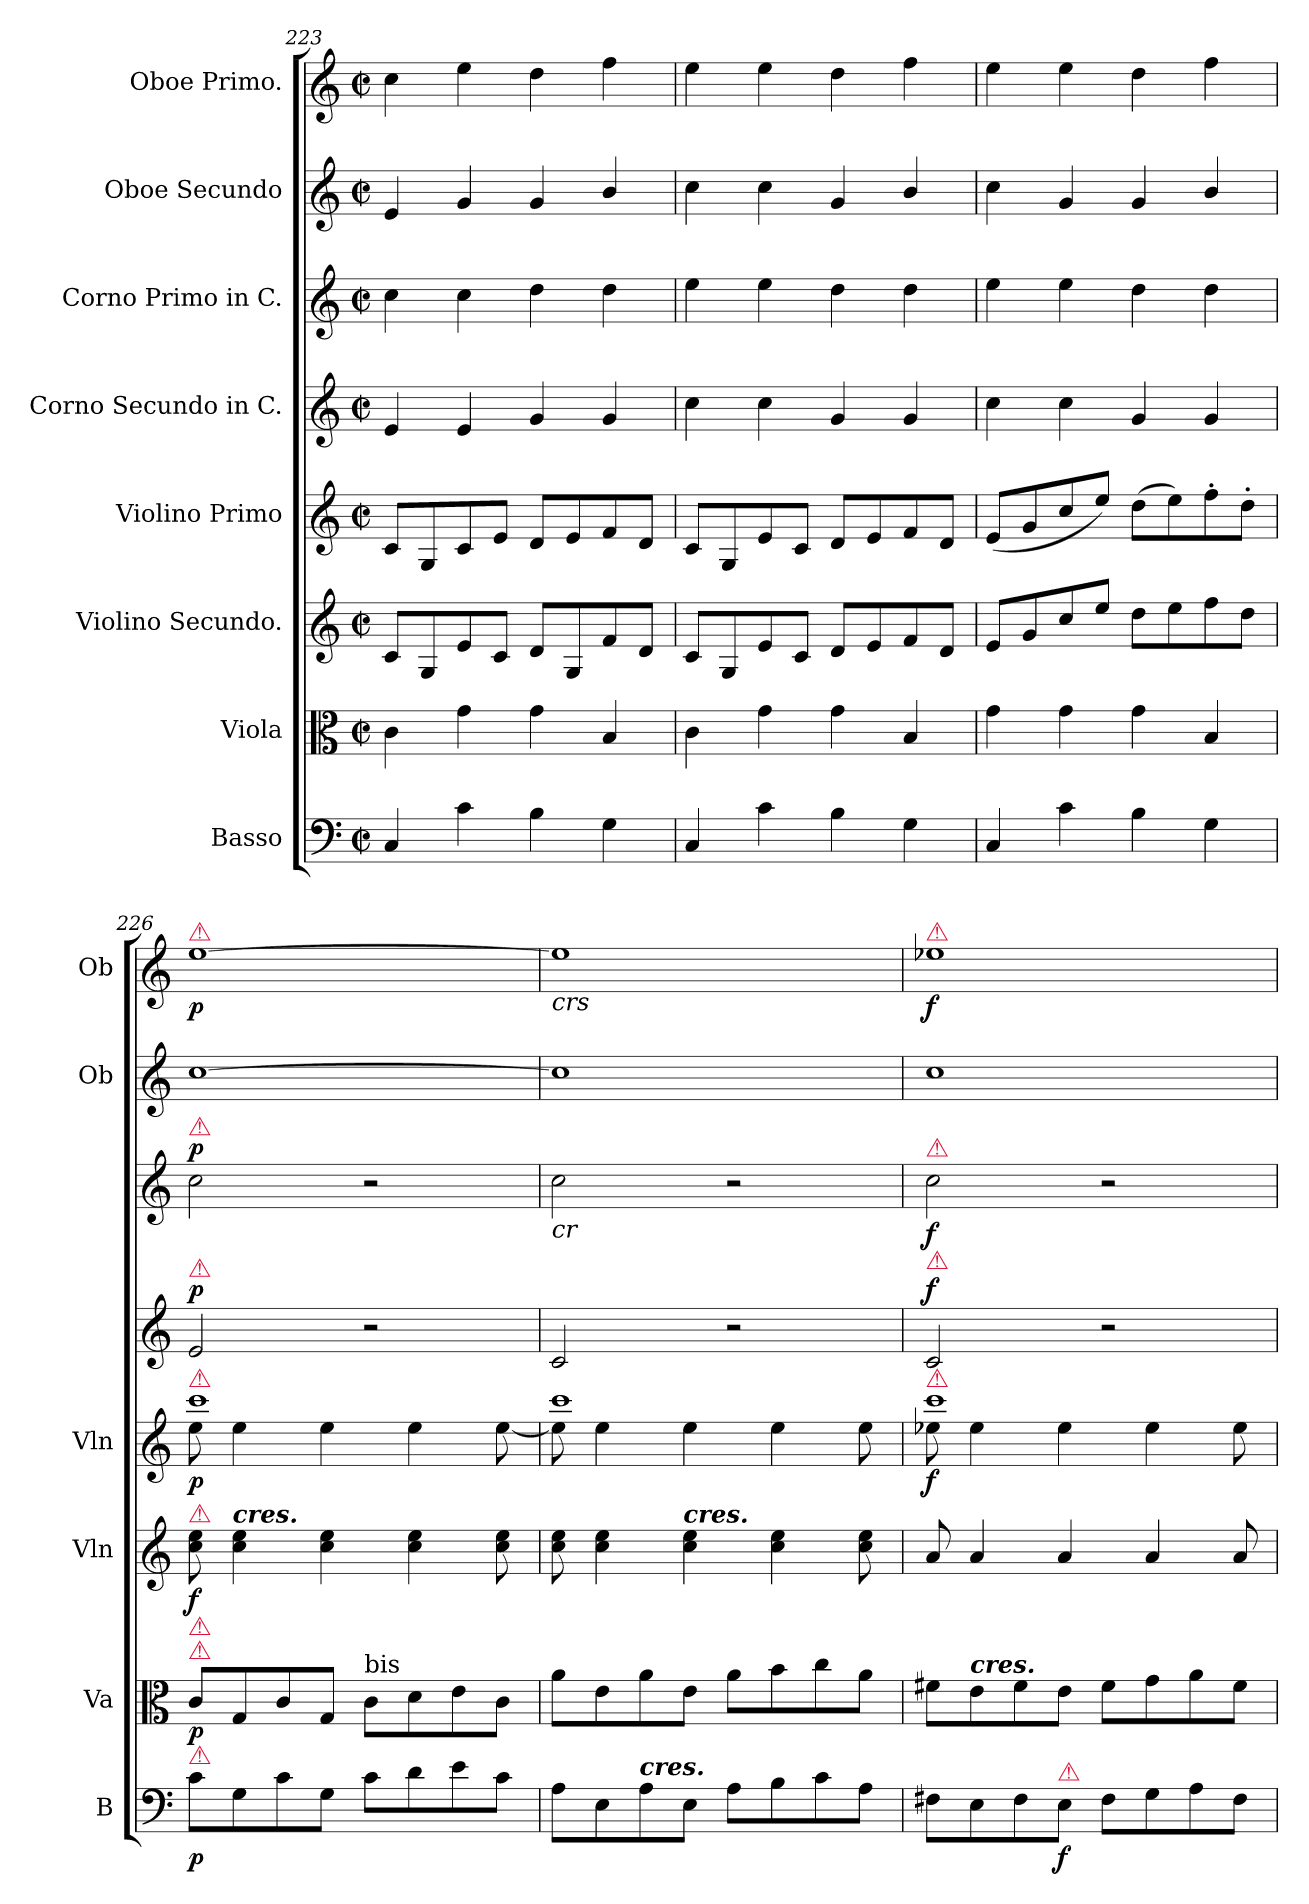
**kern	**dynam	**kern	**dynam	**kern	**dynam	**kern	**dynam	**kern	**dynam	**kern	**dynam	**kern	**kern	**dynam
*part8	*part8	*part7	*part7	*part6	*part6	*part5	*part5	*part4	*part4	*part3	*part3	*part2	*part1	*part1
*staff8	*staff8	*staff7	*staff7	*staff6	*staff6	*staff5	*staff5	*staff4	*staff4	*staff3	*staff3	*staff2	*staff1	*staff1
*I"Basso	*	*I"Viola	*	*I"Violino Secundo.	*	*I"Violino Primo	*	*I"Corno Secundo in C.	*	*I"Corno Primo in C.	*	*I"Oboe Secundo	*I"Oboe Primo.	*
*I'B	*	*I'Va	*	*I'Vln	*	*I'Vln	*	*	*	*	*	*I'Ob	*I'Ob	*
*clefF4	*	*clefC3	*	*clefG2	*	*clefG2	*	*clefG2	*	*clefG2	*	*clefG2	*clefG2	*
*k[]	*	*k[]	*	*k[]	*	*k[]	*	*k[]	*	*k[]	*	*k[]	*k[]	*
*C:	*	*C:	*	*C:	*	*C:	*	*C:	*	*C:	*	*C:	*C:	*
*M2/2	*	*M2/2	*	*M2/2	*	*M2/2	*	*M2/2	*	*M2/2	*	*M2/2	*M2/2	*
*met(c|)	*	*met(c|)	*	*met(c|)	*	*met(c|)	*	*met(c|)	*	*met(c|)	*	*met(c|)	*met(c|)	*
=223	=223	=223	=223	=223	=223	=223	=223	=223	=223	=223	=223	=223	=223	=223
4C/	.	4c\	.	8c/L	.	8c/L	.	4e/	.	4cc\	.	4e/	4cc\	.
.	.	.	.	8G/	.	8G/	.	.	.	.	.	.	.	.
4c\	.	4g\	.	8e/	.	8c/	.	4e/	.	4cc\	.	4g/	4ee\	.
.	.	.	.	8c/J	.	8e/J	.	.	.	.	.	.	.	.
4B\	.	4g\	.	8d/L	.	8d/L	.	4g/	.	4dd\	.	4g/	4dd\	.
.	.	.	.	8G/	.	8e/	.	.	.	.	.	.	.	.
4G\	.	4B/	.	8f/	.	8f/	.	4g/	.	4dd\	.	4b/	4ff\	.
.	.	.	.	8d/J	.	8d/J	.	.	.	.	.	.	.	.
=224	=224	=224	=224	=224	=224	=224	=224	=224	=224	=224	=224	=224	=224	=224
4C/	.	4c\	.	8c/L	.	8c/L	.	4cc\	.	4ee\	.	4cc\	4ee\	.
.	.	.	.	8G/	.	8G/	.	.	.	.	.	.	.	.
4c\	.	4g\	.	8e/	.	8e/	.	4cc\	.	4ee\	.	4cc\	4ee\	.
.	.	.	.	8c/J	.	8c/J	.	.	.	.	.	.	.	.
4B\	.	4g\	.	8d/L	.	8d/L	.	4g/	.	4dd\	.	4g/	4dd\	.
.	.	.	.	8e/	.	8e/	.	.	.	.	.	.	.	.
4G\	.	4B/	.	8f/	.	8f/	.	4g/	.	4dd\	.	4b/	4ff\	.
.	.	.	.	8d/J	.	8d/J	.	.	.	.	.	.	.	.
=225	=225	=225	=225	=225	=225	=225	=225	=225	=225	=225	=225	=225	=225	=225
4C/	.	4g\	.	8e/L	.	(8e/L	.	4cc\	.	4ee\	.	4cc\	4ee\	.
.	.	.	.	8g/	.	8g/	.	.	.	.	.	.	.	.
4c\	.	4g\	.	8cc/	.	8cc/	.	4cc\	.	4ee\	.	4g/	4ee\	.
.	.	.	.	8ee/J	.	8ee/J)	.	.	.	.	.	.	.	.
4B\	.	4g\	.	8dd\L	.	(8dd\L	.	4g/	.	4dd\	.	4g/	4dd\	.
.	.	.	.	8ee\	.	8ee\)	.	.	.	.	.	.	.	.
4G\	.	4B/	.	8ff\	.	8ff'\	.	4g/	.	4dd\	.	4b/	4ff\	.
.	.	.	.	8dd\J	.	8dd'\J	.	.	.	.	.	.	.	.
=226	=226	=226	=226	=226	=226	=226	=226	=226	=226	=226	=226	=226	=226	=226
*	*	*	*	*	*	*^	*	*	*	*	*	*	*	*
!	!	!	!	!	!	!	!	!	!	!	!	!	!	!LO:TX:a:color=crimson:t=⚠	!
!	!	!	!	!	!	!	!	!	!	!	!LO:TX:a:color=crimson:t=⚠	!	!	!	!
!	!	!	!	!	!	!	!	!	!LO:TX:a:color=crimson:t=⚠	!	!	!	!	!	!
!	!	!	!	!	!	!LO:TX:a:color=crimson:t=⚠	!	!	!	!	!	!	!	!	!
!	!	!	!	!LO:TX:a:color=crimson:t=⚠	!	!	!	!	!	!	!	!	!	!	!
!	!	!LO:TX:a:color=crimson:t=⚠	!	!	!	!	!	!	!	!	!	!	!	!	!
!	!	!LO:TX:a:color=crimson:t=⚠	!	!	!	!	!	!	!	!	!	!	!	!	!
!LO:TX:a:color=crimson:t=⚠	!	!	!	!	!	!	!	!	!	!	!	!	!	!	!
!	!	!	!	!	!	!	!	!	!	!LO:DY:a	!	!LO:DY:a	!	!	!
8c\L	p	8c/L	p	8cc\ 8ee\	f	1ccc	8ee\	p	2e/	p	2cc\	p	[1cc	[1ee	p
!	!	!	!	!LO:TX:Bi:t=cres.	!	!	!	!	!	!	!	!	!	!	!
8G\	.	8G/	.	4cc\ 4ee\	.	.	4ee\	.	.	.	.	.	.	.	.
8c\	.	8c/	.	.	.	.	.	.	.	.	.	.	.	.	.
8G\J	.	8G/J	.	4cc\ 4ee\	.	.	4ee\	.	.	.	.	.	.	.	.
!	!	!LO:TX:a:t=bis	!	!	!	!	!	!	!	!	!	!	!	!	!
8c\L	.	8c\L	.	.	.	.	.	.	2r	.	2r	.	.	.	.
8d\	.	8d\	.	4cc\ 4ee\	.	.	4ee\	.	.	.	.	.	.	.	.
8e\	.	8e\	.	.	.	.	.	.	.	.	.	.	.	.	.
8c\J	.	8c\J	.	8cc\ 8ee\	.	.	[8ee\	.	.	.	.	.	.	.	.
=227	=227	=227	=227	=227	=227	=227	=227	=227	=227	=227	=227	=227	=227	=227	=227
!	!	!	!	!	!	!	!	!	!	!	!	!	!	!LO:TX:b:i:t=crs	!
!	!	!	!	!	!	!	!	!	!	!	!LO:TX:b:i:t=cr	!	!	!	!
8A\L	.	8a\L	.	8cc\ 8ee\	.	1ccc	8ee\]	.	2c/	.	2cc\	.	1cc]	1ee]	.
8E\	.	8e\	.	4cc\ 4ee\	.	.	4ee\	.	.	.	.	.	.	.	.
!LO:TX:Bi:t=cres.	!	!	!	!	!	!	!	!	!	!	!	!	!	!	!
8A\	.	8a\	.	.	.	.	.	.	.	.	.	.	.	.	.
!	!	!	!	!LO:TX:Bi:t=cres.	!	!	!	!	!	!	!	!	!	!	!
8E\J	.	8e\J	.	4cc\ 4ee\	.	.	4ee\	.	.	.	.	.	.	.	.
8A\L	.	8a\L	.	.	.	.	.	.	2r	.	2r	.	.	.	.
8B\	.	8b\	.	4cc\ 4ee\	.	.	4ee\	.	.	.	.	.	.	.	.
8c\	.	8cc\	.	.	.	.	.	.	.	.	.	.	.	.	.
8A\J	.	8a\J	.	8cc\ 8ee\	.	.	8ee\	.	.	.	.	.	.	.	.
=228	=228	=228	=228	=228	=228	=228	=228	=228	=228	=228	=228	=228	=228	=228	=228
!	!	!	!	!	!	!	!	!	!	!	!	!	!	!LO:TX:a:color=crimson:t=⚠	!
!	!	!	!	!	!	!	!	!	!	!	!LO:TX:a:color=crimson:t=⚠	!	!	!	!
!	!	!	!	!	!	!	!	!	!LO:TX:a:color=crimson:t=⚠	!	!	!	!	!	!
!	!	!	!	!	!	!LO:TX:a:color=crimson:t=⚠	!	!	!	!	!	!	!	!	!
!	!	!	!	!	!	!	!	!	!	!LO:DY:a	!	!	!	!	!
8F#X\L	.	8f#X\L	.	8a/	.	1ccc	8ee-X\	f	2c/	f	2cc\	f	1cc	1ee-X	f
!	!	!LO:TX:Bi:t=cres.	!	!	!	!	!	!	!	!	!	!	!	!	!
8E\	.	8e\	.	4a/	.	.	4ee-\	.	.	.	.	.	.	.	.
8F#\	.	8f#\	.	.	.	.	.	.	.	.	.	.	.	.	.
!LO:TX:a:color=crimson:t=⚠	!	!	!	!	!	!	!	!	!	!	!	!	!	!	!
8E\J	f	8e\J	.	4a/	.	.	4ee-\	.	.	.	.	.	.	.	.
8F#\L	.	8f#\L	.	.	.	.	.	.	2r	.	2r	.	.	.	.
8G\	.	8g\	.	4a/	.	.	4ee-\	.	.	.	.	.	.	.	.
8A\	.	8a\	.	.	.	.	.	.	.	.	.	.	.	.	.
8F#\J	.	8f#\J	.	8a/	.	.	8ee-\	.	.	.	.	.	.	.	.
*	*	*	*	*	*	*v	*v	*	*	*	*	*	*	*	*
=	=	=	=	=	=	=	=	=	=	=	=	=	=	=
*-	*-	*-	*-	*-	*-	*-	*-	*-	*-	*-	*-	*-	*-	*-
